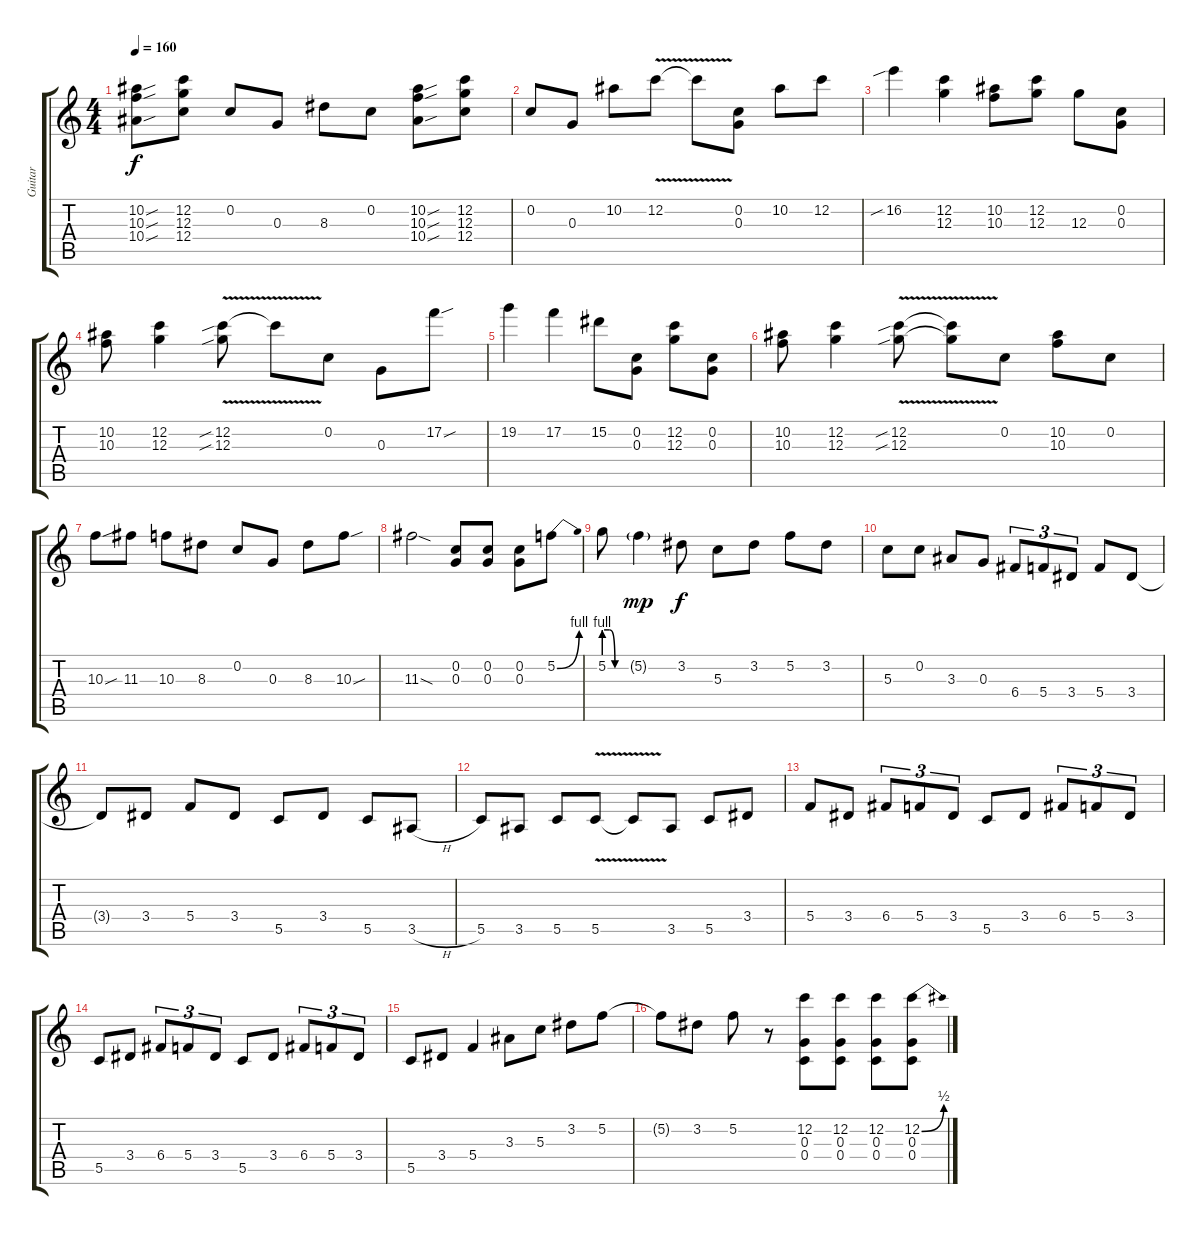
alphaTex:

\track ("Guitar" "Guitar") {instrument acousticguitarsteel}
\staff {score tabs}
\tuning (E4 C4 G3 C3 G2 C2) {hide}
\ts (4 4)
\tempo 160
\clef g2
\ks c
(10.2{sou} 10.3{sou} 10.4{sou}).8{dy f} (12.2 12.3 12.4).8 0.2.8 0.3.8 8.3.8 0.2.8 (10.2{sou} 10.3{sou} 10.4{sou}).8 (12.2 12.3 12.4).8 |
0.2.8 0.3.8 10.2.8 12.2{v}.8 12.2{t}.8 (0.2 0.3).8 10.2.8 12.2.8 |
16.2{sib}.4 (12.2 12.3).4 (10.2 10.3).8 (12.2 12.3).8 12.3.8 (0.2 0.3).8 |
(10.2 10.3).8 (12.2 12.3).4 (12.2{v sib} 12.3{sib}).8 12.2{t}.8 0.2.8 0.3.8 17.2{sou}.8 |
19.2.4 17.2.4 15.2.8 (0.2 0.3).8 (12.2 12.3).8 (0.2 0.3).8 |
(10.2 10.3).8 (12.2 12.3).4 (12.2{sib} 12.3{v sib}).8 (12.2{t} 12.3{t}).8 0.2.8 (10.2 10.3).8 0.2.8 |
10.3{sou}.8 11.3.8 10.3.8 8.3.8 0.2.8 0.3.8 8.3.8 10.3{sou}.8 |
11.3{sod}.2 (0.2 0.3).8 (0.2 0.3).8 (0.2 0.3).8 5.2{be (bend 0 0 60 4)}.8 |
5.2{be (custom 0 4 15 4 30 0 60 0)}.8 5.2{g}.4{dy mp} 3.2.8{dy f} 5.3.8 3.2.8 5.2.8 3.2.8 |
5.3.8 0.2.8 3.3.8 0.3.8 6.4.8{tu (3 2)} 5.4.8{tu (3 2)} 3.4.8{tu (3 2)} 5.4.8 3.4.8 |
3.4{t}.8 3.4.8 5.4.8 3.4.8 5.5.8 3.4.8 5.5.8 3.5{h}.8 |
5.5.8 3.5.8 5.5.8 5.5{v}.8 5.5{t}.8 3.5.8 5.5.8 3.4.8 |
5.4.8 3.4.8 6.4.8{tu (3 2)} 5.4.8{tu (3 2)} 3.4.8{tu (3 2)} 5.5.8 3.4.8 6.4.8{tu (3 2)} 5.4.8{tu (3 2)} 3.4.8{tu (3 2)} |
5.5.8 3.4.8 6.4.8{tu (3 2)} 5.4.8{tu (3 2)} 3.4.8{tu (3 2)} 5.5.8 3.4.8 6.4.8{tu (3 2)} 5.4.8{tu (3 2)} 3.4.8{tu (3 2)} |
5.5.8 3.4.8 5.4.4 3.3.8 5.3.8 3.2.8 5.2.8 |
5.2{t}.8 3.2.8 5.2.8 r.8 (12.2 0.3 0.4).8 (12.2 0.3 0.4).8 (12.2 0.3 0.4).8 (12.2{be (bend 0 0 60 2)} 0.3 0.4).8
